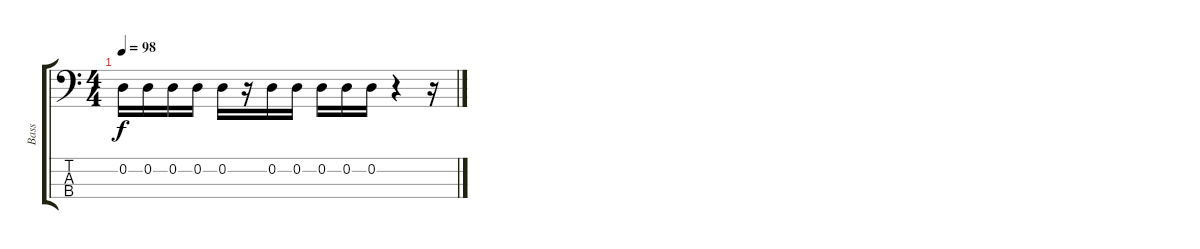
\track ("Bass" "Bass") {instrument electricbassfinger}
\staff {score tabs}
\tuning (G2 D2 A1 D1) {hide}
\ts (4 4)
\tempo 98
\clef f4
\ks c
0.2.16{dy f} 0.2.16 0.2.16 0.2.16 0.2.16 r.16 0.2.16 0.2.16 0.2.16 0.2.16 0.2.16 r.4 r.16
